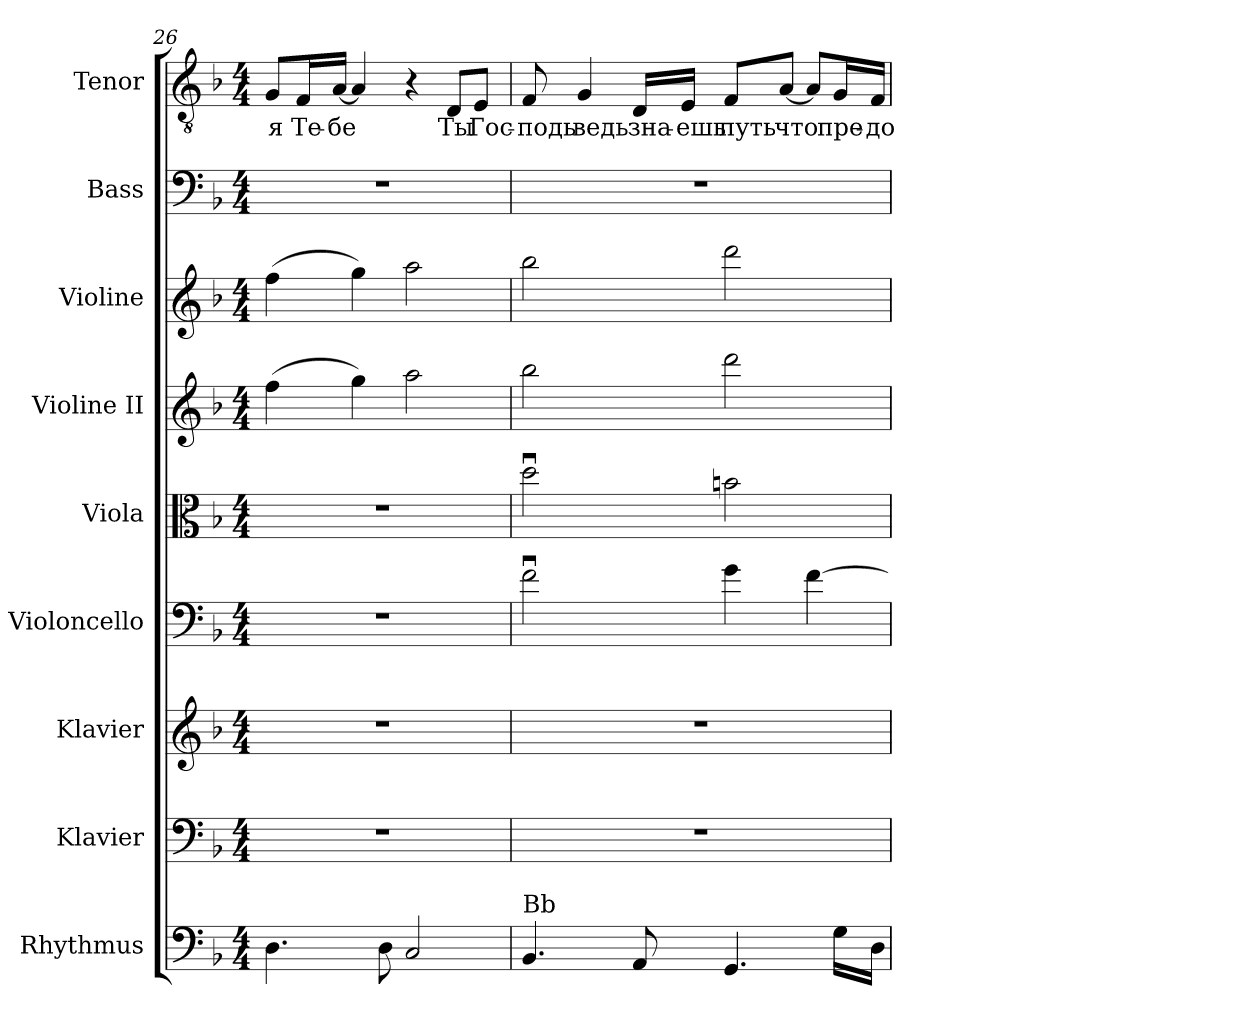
**kern	**kern	**kern	**kern	**kern	**kern	**kern	**kern	**kern	**text
*part9	*part8	*part7	*part6	*part5	*part4	*part3	*part2	*part1	*part1
*staff9	*staff8	*staff7	*staff6	*staff5	*staff4	*staff3	*staff2	*staff1	*staff1
*I"Rhythmus	*I"Klavier	*I"Klavier	*I"Violoncello	*I"Viola	*I"Violine II	*I"Violine	*I"Bass	*I"Tenor	*
*I'Rhy.	*I'Kla.	*I'Kla.	*I'Vc.	*I'Vla	*I'Vl.II	*I'Vln	*I'B.	*I'T.	*
!!LO:LB:g=z
*clefF4	*clefF4	*clefG2	*clefF4	*clefC3	*clefG2	*clefG2	*clefF4	*clefGv2	*
*ITrd7c12	*	*	*	*	*	*	*	*ITrd7c12	*
*k[b-]	*k[b-]	*k[b-]	*k[b-]	*k[b-]	*k[b-]	*k[b-]	*k[b-]	*k[b-]	*
*F:	*F:	*F:	*F:	*F:	*F:	*F:	*F:	*F:	*
*M4/4	*M4/4	*M4/4	*M4/4	*M4/4	*M4/4	*M4/4	*M4/4	*M4/4	*
=26	=26	=26	=26	=26	=26	=26	=26	=26	=26
!	!	!	!	!	!	!	!	!	!LO:LY:b:color=#000000
4.DDi\	1r	1r	1r	1r	(4ffi\	(4ffi\	1r	8GGi/L	я
!	!	!	!	!	!	!	!	!	!LO:LY:b:color=#000000
.	.	.	.	.	.	.	.	16FFi/L	Те-
!	!	!	!	!	!	!	!	!	!LO:LY:b:color=#000000
.	.	.	.	.	.	.	.	[<16AAi/JJ	-бе
.	.	.	.	.	4ggi\)	4ggi\)	.	4AAi/]	.
8DDi\	.	.	.	.	.	.	.	.	.
2CCi/	.	.	.	.	2aai\	2aai\	.	4r	.
!	!	!	!	!	!	!	!	!	!LO:LY:b:color=#000000
.	.	.	.	.	.	.	.	8DDi/L	Ты
!	!	!	!	!	!	!	!	!	!LO:LY:b:color=#000000
.	.	.	.	.	.	.	.	8EEi/J	Гос-
=27	=27	=27	=27	=27	=27	=27	=27	=27	=27
!LO:TX:a:t=Bb	!	!	!	!	!	!	!	!	!
!	!	!	!	!	!	!	!	!	!LO:LY:b:color=#000000
4.BBB-i/	1r	1r	2fui\	2ddui\	2bb-i\	2bb-i\	1r	8FFi/	-подь
!	!	!	!	!	!	!	!	!	!LO:LY:b:color=#000000
.	.	.	.	.	.	.	.	4GGi/	ведь
!	!	!	!	!	!	!	!	!	!LO:LY:b:color=#000000
8AAAi/	.	.	.	.	.	.	.	16DDi/LL	зна-
!	!	!	!	!	!	!	!	!	!LO:LY:b:color=#000000
.	.	.	.	.	.	.	.	16EEi/JJ	-ешь
!	!	!	!	!	!	!	!	!	!LO:LY:b:color=#000000
4.GGGi/	.	.	4gi\	2bni\	2dddi\	2dddi\	.	8FFi/L	путь
!	!	!	!	!	!	!	!	!	!LO:LY:b:color=#000000
.	.	.	.	.	.	.	.	[<8AAi/J	что
.	.	.	[>4fi\	.	.	.	.	8AAi/L]	.
!	!	!	!	!	!	!	!	!	!LO:LY:b:color=#000000
16GGi\LL	.	.	.	.	.	.	.	16GGi/L	пре-
!	!	!	!	!	!	!	!	!	!LO:LY:b:color=#000000
16DDi\JJ	.	.	.	.	.	.	.	16FFi/JJ	-до
=	=	=	=	=	=	=	=	=	=
*-	*-	*-	*-	*-	*-	*-	*-	*-	*-
